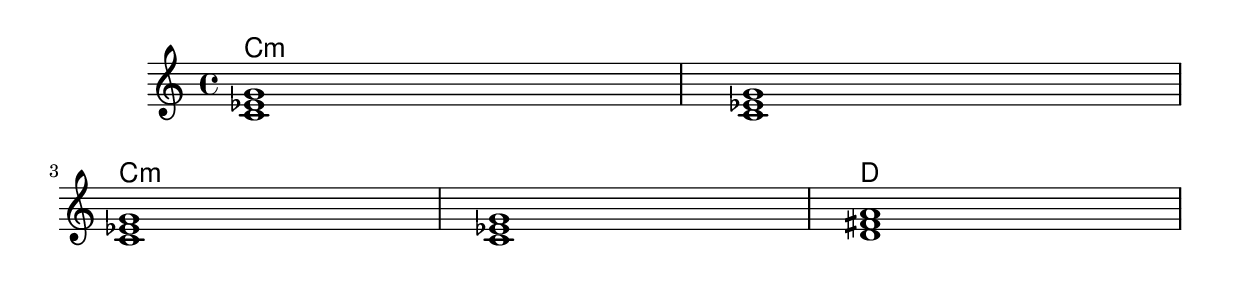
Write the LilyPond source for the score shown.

%% Do not edit this file; it is auto-generated from LSR http://lsr.dsi.unimi.it
%% This file is in the public domain.
\version "2.13.1"

\header {
  lsrtags = "chords"

  texidoces = "
Se pueden imprimir los acordes exclusivamente al comienzo de las
líneas y cuando cambia el acorde.

"
  doctitlees = "Imprimir los acordes cuando se produce un cambio"

%% Translation of GIT committish: 33f623301a41fcc53efadf96bca1c72834763415
  texidocde = "
Akkordsymbole können so eingestellt werden, dass sie nur zu Beginn der Zeile
und bei Akkordwechseln angezeigt werden.

"
  doctitlede = "Akkordsymbole bei Wechsel anzeigen"

  texidoc = "
Chord names can be displayed only at the start of lines and when the
chord changes.

"
  doctitle = "Showing chords at changes"
} % begin verbatim

harmonies = \chordmode {
  c1:m c:m \break c:m c:m d
}
<<
  \new ChordNames {
    \set chordChanges = ##t
    \harmonies
  }
  \new Staff {
    \relative c' { \harmonies }
  }
>>
